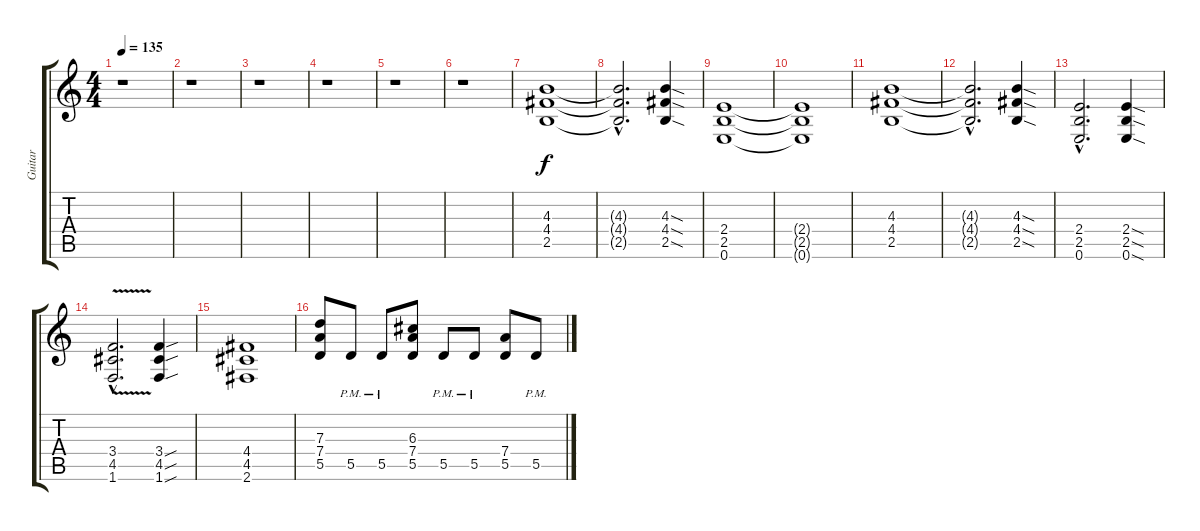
\track ("Guitar" "Guitar") {instrument distortionguitar}
\staff {score tabs}
\tuning (E4 B3 G3 D3 A2 E2) {hide}
\ts (4 4)
\tempo 135
\clef g2
\ks c
r.1{dy f} |
r.1 |
r.1 |
r.1 |
r.1 |
r.1 |
(4.3 4.4 2.5).1 |
(4.3{hac t} 4.4{hac t} 2.5{hac t}).2{d} (4.3{sod} 4.4{sod} 2.5{sod}).4 |
(2.4 2.5 0.6).1 |
(2.4{t} 2.5{t} 0.6{t}).1 |
(4.3 4.4 2.5).1 |
(4.3{hac t} 4.4{hac t} 2.5{hac t}).2{d} (4.3{sod} 4.4{sod} 2.5{sod}).4 |
(2.4{hac} 2.5{hac} 0.6{hac}).2{d} (2.4{sod} 2.5{sod} 0.6{sod}).4 |
(3.4{v hac} 4.5{hac} 1.6{hac}).2{d} (3.4{sou} 4.5{sou} 1.6{sou}).4 |
(4.4 4.5 2.6).1 |
(7.3 7.4 5.5).8 5.5{pm}.8 5.5{pm}.8 (6.3 7.4 5.5).8 5.5{pm}.8 5.5{pm}.8 (7.4 5.5).8 5.5{pm}.8
